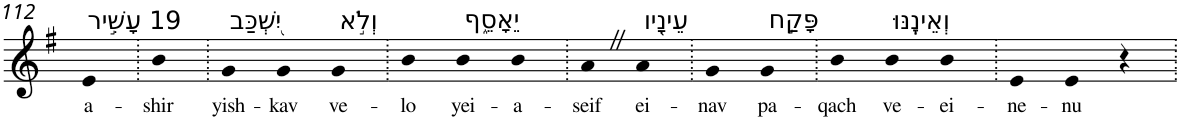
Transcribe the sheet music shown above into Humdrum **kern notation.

**kern	**text
*part1	*part1
*staff1	*staff1
*I"Piano	*
*I'Pno	*
!!LO:PB:g=z
*clefG2	*
*k[f#]	*
*G:	*
=112	=112
!LO:TX:a:t=19 עָשִׁ֣יר	!
!	!LO:LY:b
4e	a-
=113.	=113.
!	!LO:LY:b
4b	-shir
=114.	=114.
!LO:TX:a:t=יִ֭שְׁכַּב	!
!	!LO:LY:b
4g	yish-
!	!LO:LY:b
4g	-kav
!LO:TX:a:t=וְלֹ֣א	!
!	!LO:LY:b
4g	ve-
=115.	=115.
!	!LO:LY:b
4b	-lo
!LO:TX:a:t=יֵאָסֵ֑ף	!
!	!LO:LY:b
4b	yei-
!	!LO:LY:b
4b	-a-
=116.	=116.
!	!LO:LY:b
4aZ	-seif
!LO:TX:a:t=עֵינָ֖יו	!
!	!LO:LY:b
4a	ei-
=117.	=117.
!	!LO:LY:b
4g	-nav
!LO:TX:a:t=פָּקַ֣ח	!
!	!LO:LY:b
4g	pa-
=118.	=118.
!	!LO:LY:b
4b	-qach
!LO:TX:a:t=וְאֵינֶֽנּוּ	!
!	!LO:LY:b
4b	ve-
!	!LO:LY:b
4b	-ei-
=119.	=119.
!	!LO:LY:b
4e	-ne-
!	!LO:LY:b
4e	-nu
4r	.
=.	=.
*-	*-
